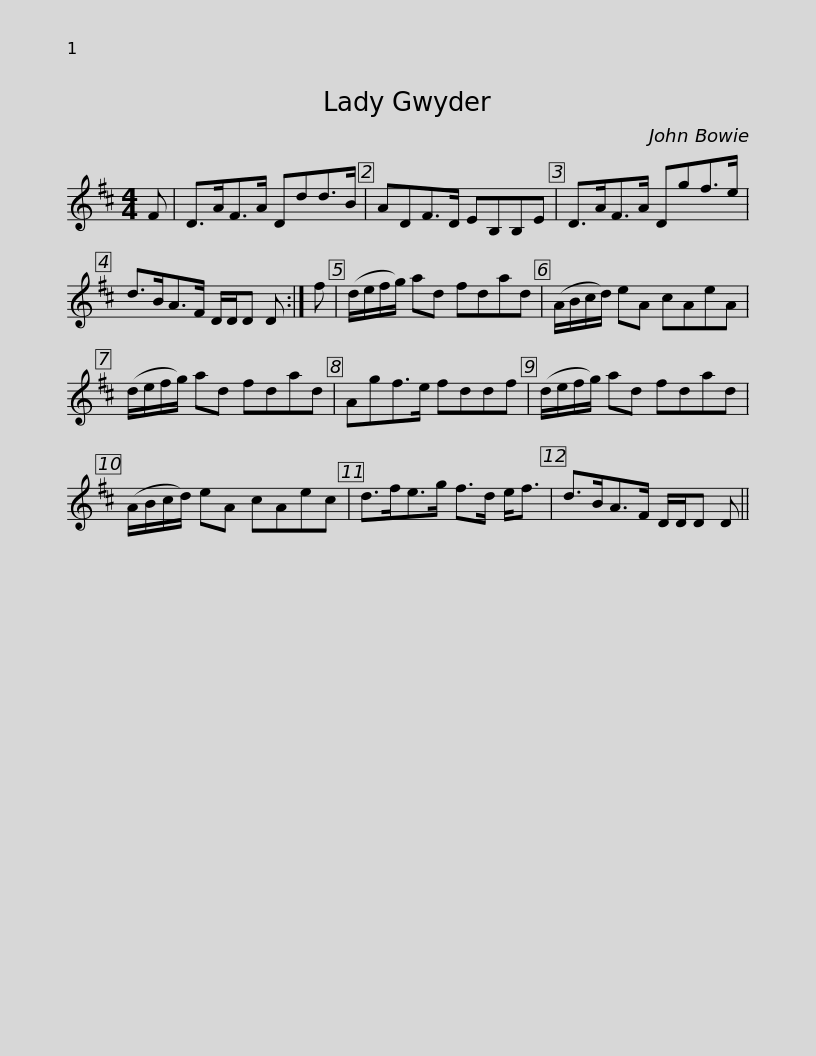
X:1
L:1/8
M:4/4
I:linebreak $
K:D
V:1 treble
V:1
 F | D>AF>A Ddd>B | ADF>D EB,B,E | D>AF>A Dgf>e | d>BA>F D/D/D D :| %5
 f |$ (d/e/f/g/) ad fdad | (A/B/c/d/) eA cAeA | (d/e/f/g/) ad fdad | Agf>e fddf |$ %10
 (d/e/f/g/) ad fdad | (A/B/c/d/) eA cAec | d>fe>g f>d e<f | d>BA>F D/D/D D || %14
